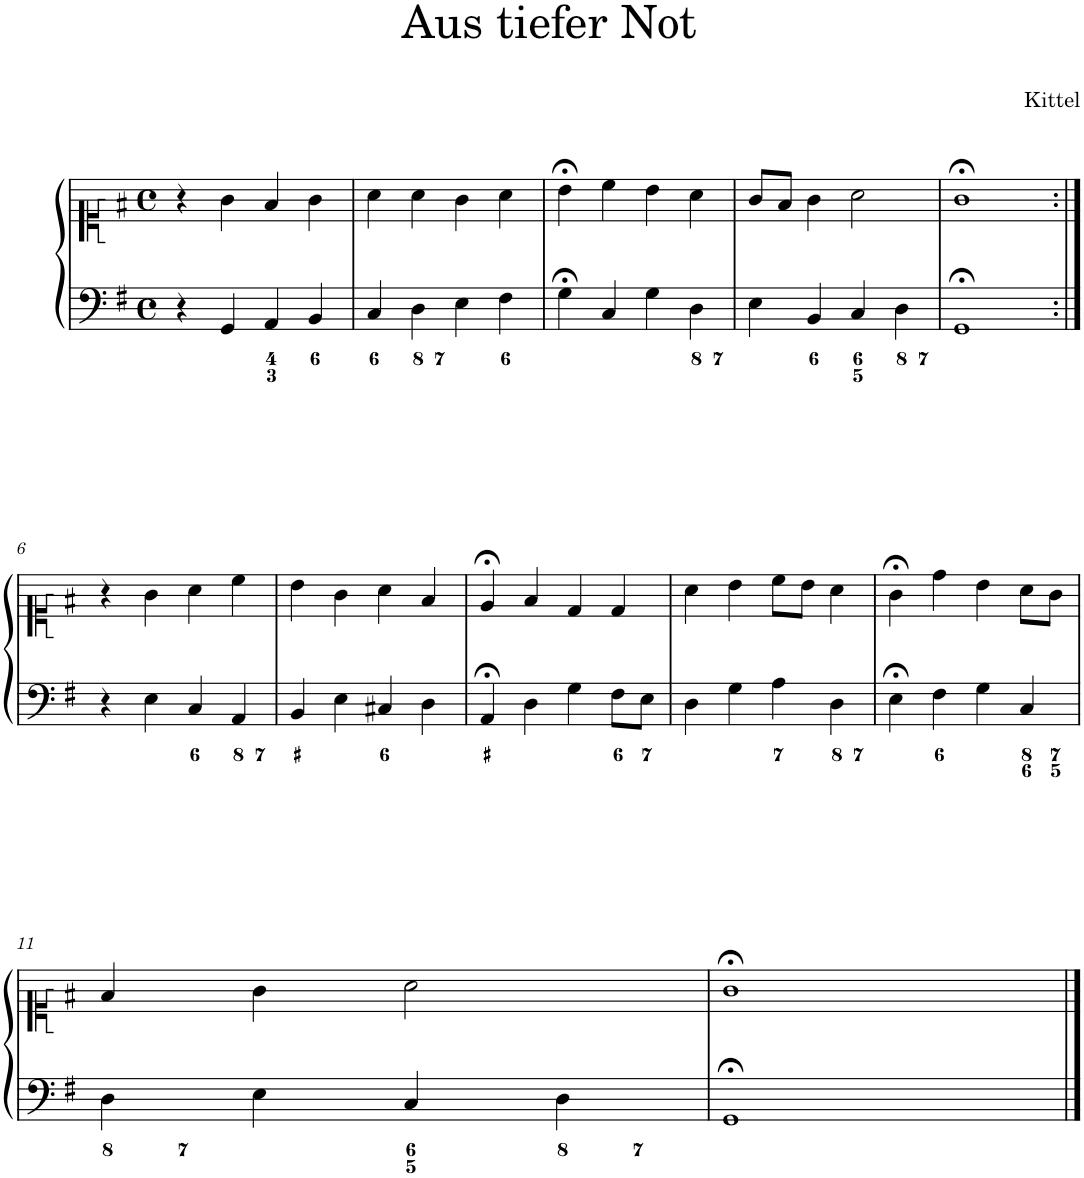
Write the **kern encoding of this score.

**kern	**kern
*part1	*part1
*staff2	*staff1
*I"Piano	*
*I'Pno.	*
*clefF4	*clefC1
*k[f#]	*k[f#]
*M4/4	*M4/4
*met(c)	*met(c)
=1	=1
4r	4r
4GG/	4g\
4AA/	4f#/
4BB/	4g\
=2	=2
4C/	4a\
4D\	4a\
4E\	4g\
4F#\	4a\
=3	=3
4G;<\	4b;<\
4C/	4cc\
4G\	4b\
4D\	4a\
=4	=4
4E\	8g/L
.	8f#/J
4BB/	4g\
4C/	2a\
4D\	.
=5	=5
1GG;<	1g;<
!!LO:LB:g=z
=6:|!	=6:|!
4r	4r
4E\	4g\
4C/	4a\
4AA/	4cc\
=7	=7
4BB/	4b\
4E\	4g\
4C#X/	4a\
4D\	4f#/
=8	=8
4AA;</	4e;</
4D\	4f#/
4G\	4d/
8F#\L	4d/
8E\J	.
=9	=9
4D\	4a\
4G\	4b\
4A\	8cc\L
.	8b\J
4D\	4a\
=10	=10
4E;<\	4g;<\
4F#\	4dd\
4G\	4b\
4C/	8a\L
.	8g\J
!!LO:LB:g=z
=11	=11
4D\	4f#/
4E\	4g\
4C/	2a\
4D\	.
=12	=12
1GG;<	1g;<
==	==
*-	*-
